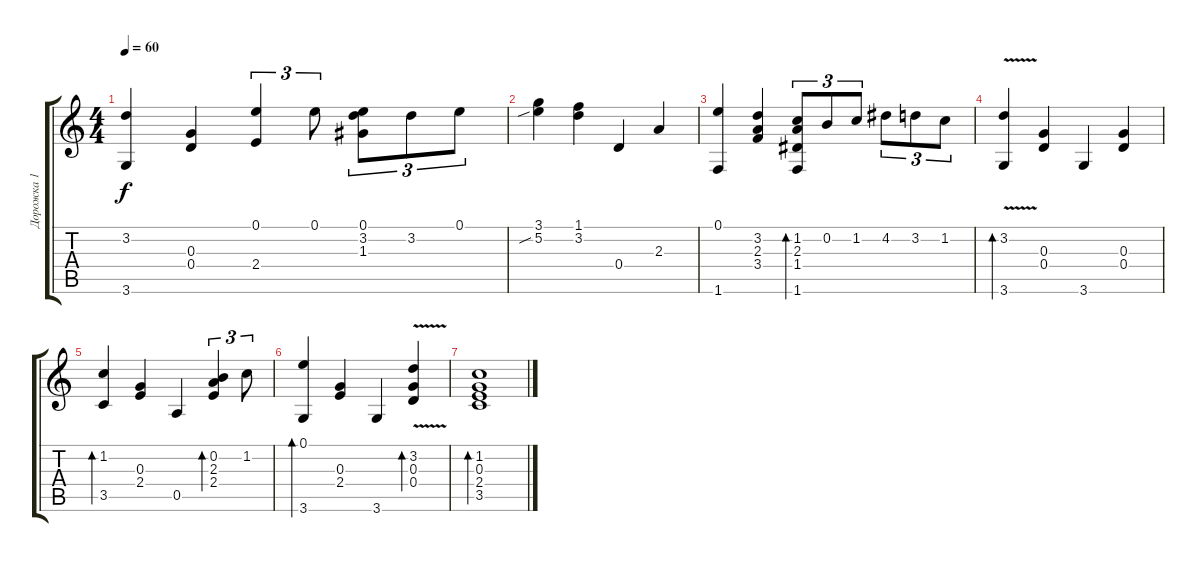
\track ("Дорожка 1" "Дорожка 1") {instrument acousticguitarnylon}
\staff {score tabs}
\tuning (E4 B3 G3 D3 A2 E2) {hide}
\ts (4 4)
\tempo 60
\clef g2
\ks c
(3.2 3.6).4{dy f} (0.3 0.4).4 (0.1 2.4).4{tu (3 2)} 0.1.8{tu (3 2)} (0.1 3.2 1.3).8{tu (3 2)} 3.2.8{tu (3 2)} 0.1.8{tu (3 2)} |
(3.1 5.2{sib}).4 (1.1 3.2).4 0.4.4 2.3.4 |
(0.1 1.6).4 (3.2 2.3 3.4).4 (1.2 2.3 1.4 1.6).8{tu (3 2) bd 480} 0.2.8{tu (3 2)} 1.2.8{tu (3 2)} 4.2.8{tu (3 2)} 3.2.8{tu (3 2)} 1.2.8{tu (3 2)} |
(3.2{v} 3.6).4{bd 480} (0.3 0.4).4 3.6.4 (0.3 0.4).4 |
(1.2 3.5).4{bd 480} (0.3 2.4).4 0.5.4 (0.2 2.3 2.4).4{tu (3 2) bd 480} 1.2.8{tu (3 2)} |
(0.1 3.6).4{bd 480} (0.3 2.4).4 3.6.4 (3.2{v} 0.3 0.4).4{bd 240} |
(1.2 0.3 2.4 3.5).1{bd 240}
